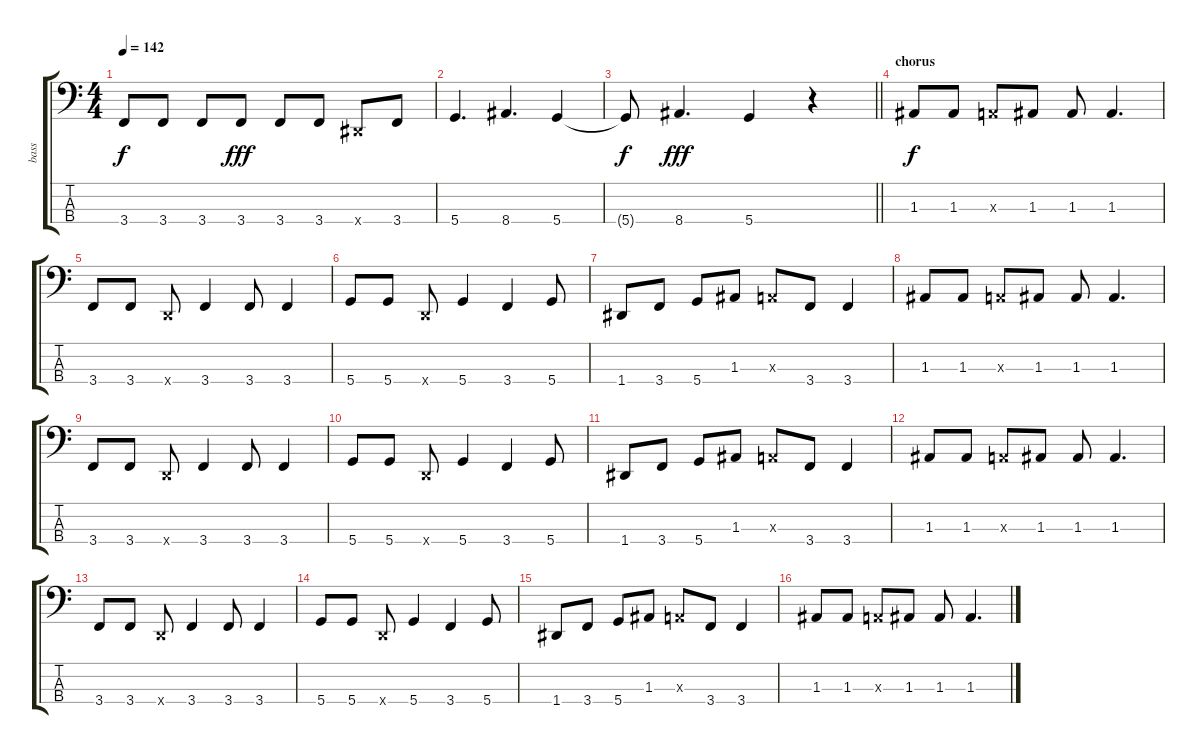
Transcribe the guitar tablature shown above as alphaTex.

\track ("bass" "bass") {instrument electricbasspick}
\staff {score tabs}
\tuning (G2 D2 A1 D1) {hide}
\ts (4 4)
\tempo 142
\clef f4
\ks c
3.4.8{dy f} 3.4.8 3.4.8 3.4.8{dy fff} 3.4.8 3.4.8 1.4{x}.8 3.4.8 |
5.4.4{d} 8.4.4{d} 5.4.4 |
\barLineRight lightlight
5.4{t}.8{dy f} 8.4.4{d dy fff} 5.4.4 r.4 |
\section ("" "chorus")
1.3.8{dy f} 1.3.8 0.3{x}.8 1.3.8 1.3.8 1.3.4{d} |
3.4.8 3.4.8 0.4{x}.8 3.4.4 3.4.8 3.4.4 |
5.4.8 5.4.8 0.4{x}.8 5.4.4 3.4.4 5.4.8 |
1.4.8 3.4.8 5.4.8 1.3.8 0.3{x}.8 3.4.8 3.4.4 |
1.3.8 1.3.8 0.3{x}.8 1.3.8 1.3.8 1.3.4{d} |
3.4.8 3.4.8 0.4{x}.8 3.4.4 3.4.8 3.4.4 |
5.4.8 5.4.8 0.4{x}.8 5.4.4 3.4.4 5.4.8 |
1.4.8 3.4.8 5.4.8 1.3.8 0.3{x}.8 3.4.8 3.4.4 |
1.3.8 1.3.8 0.3{x}.8 1.3.8 1.3.8 1.3.4{d} |
3.4.8 3.4.8 0.4{x}.8 3.4.4 3.4.8 3.4.4 |
5.4.8 5.4.8 0.4{x}.8 5.4.4 3.4.4 5.4.8 |
1.4.8 3.4.8 5.4.8 1.3.8 0.3{x}.8 3.4.8 3.4.4 |
1.3.8 1.3.8 0.3{x}.8 1.3.8 1.3.8 1.3.4{d}
